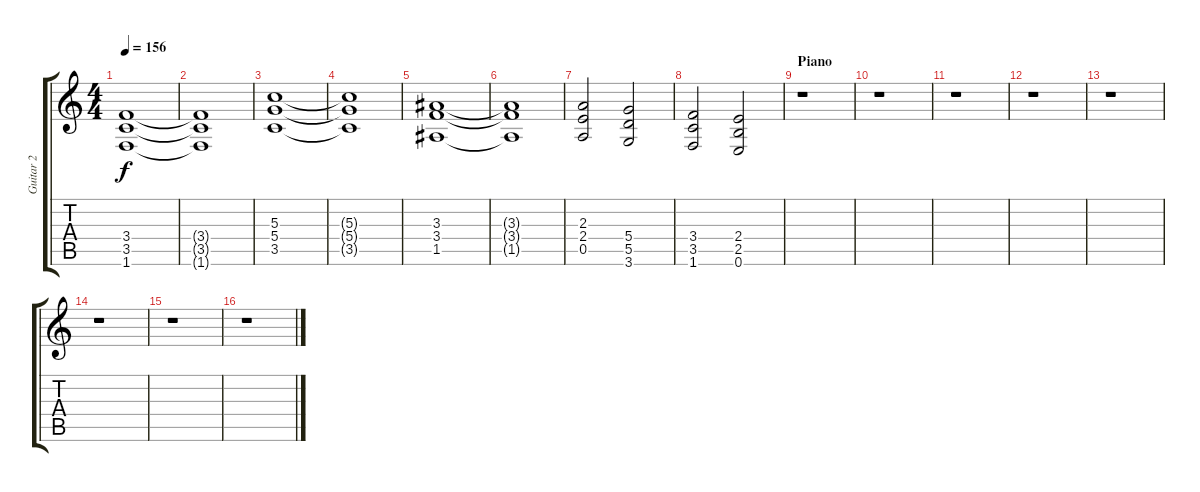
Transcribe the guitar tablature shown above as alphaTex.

\track ("Guitar 2" "Guitar 2") {instrument distortionguitar}
\staff {score tabs}
\tuning (E4 B3 G3 D3 A2 E2) {hide}
\ts (4 4)
\tempo 156
\clef g2
\ks c
(3.4 3.5 1.6).1{dy f} |
(3.4{t} 3.5{t} 1.6{t}).1 |
(5.3 5.4 3.5).1 |
(5.3{t} 5.4{t} 3.5{t}).1 |
(3.3 3.4 1.5).1 |
(3.3{t} 3.4{t} 1.5{t}).1 |
(2.3 2.4 0.5).2 (5.4 5.5 3.6).2 |
(3.4 3.5 1.6).2 (2.4 2.5 0.6).2 |
\section ("" "Piano")
r.1 |
r.1 |
r.1 |
r.1 |
r.1 |
r.1 |
r.1 |
r.1
